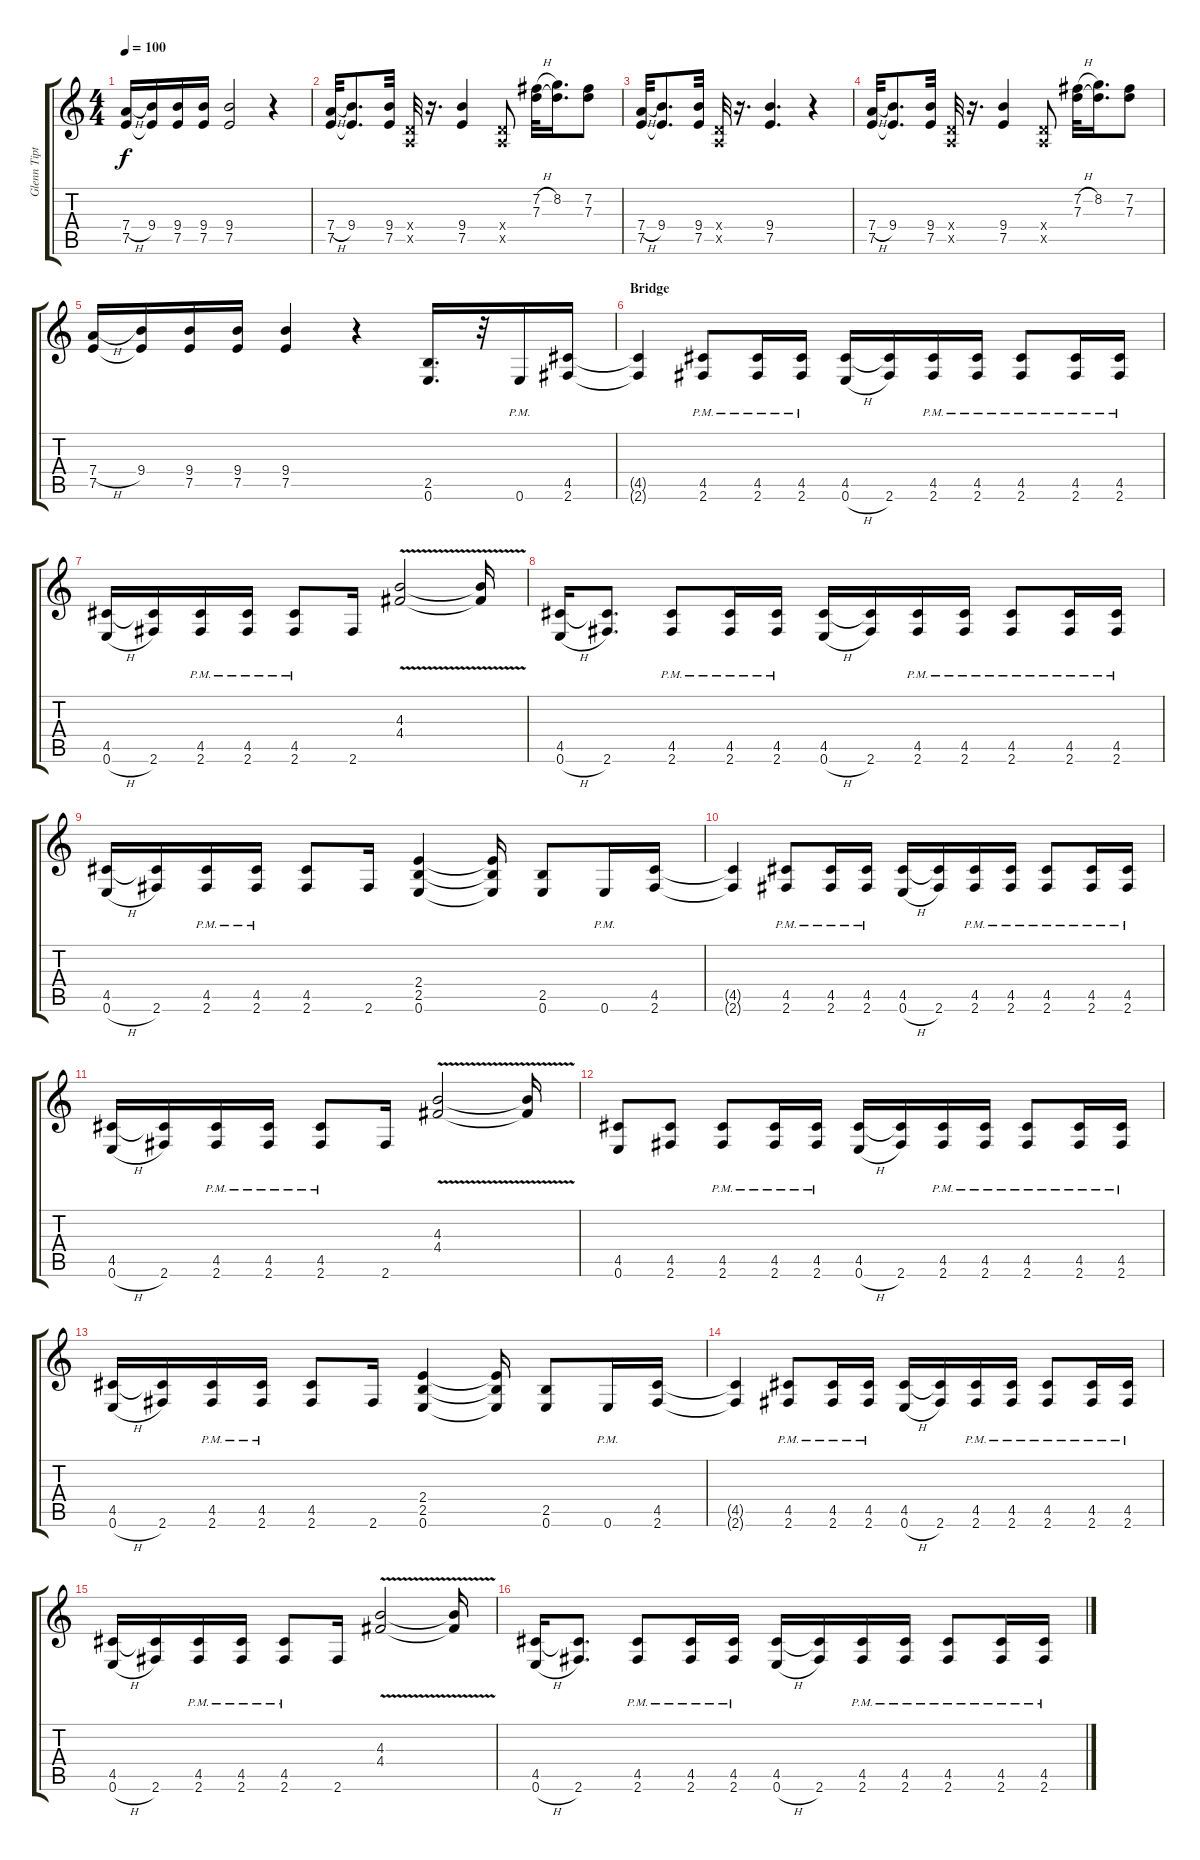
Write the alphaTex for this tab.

\track ("Glenn Tipton" "Glenn Tipt") {instrument distortionguitar}
\staff {score tabs}
\tuning (E4 B3 G3 D3 A2 E2) {hide}
\ts (4 4)
\tempo 100
\clef g2
\ks c
(7.4{h} 7.5).16{dy f} (9.4 7.5{t}).16 (9.4 7.5).16 (9.4 7.5).16 (9.4 7.5).2 r.4 |
(7.4{h} 7.5).32 (9.4 7.5{t}).8{d} (9.4 7.5).32 (0.4{x} 0.5{x}).32 r.16{d} (9.4 7.5).4 (0.4{x} 0.5{x}).8 (7.2{h} 7.3).32 (8.2 7.3{t}).16{d} (7.2 7.3).8 |
(7.4{h} 7.5).32 (9.4 7.5{t}).8{d} (9.4 7.5).32 (0.4{x} 0.5{x}).32 r.16{d} (9.4 7.5).4{d} r.4 |
(7.4{h} 7.5).32 (9.4 7.5{t}).8{d} (9.4 7.5).32 (0.4{x} 0.5{x}).32 r.16{d} (9.4 7.5).4 (0.4{x} 0.5{x}).8 (7.2{h} 7.3).32 (8.2 7.3{t}).16{d} (7.2 7.3).8 |
(7.4{h} 7.5).16 (9.4 7.5{t}).16 (9.4 7.5).16 (9.4 7.5).16 (9.4 7.5).4 r.4 (2.5 0.6).16{d} r.32 0.6{pm}.16 (4.5 2.6).16 |
\section ("" "Bridge")
(4.5{t} 2.6{t}).4 (4.5{pm} 2.6{pm}).8 (4.5{pm} 2.6{pm}).16 (4.5{pm} 2.6{pm}).16 (4.5 0.6{h}).16 (4.5{t} 2.6).16 (4.5{pm} 2.6{pm}).16 (4.5{pm} 2.6{pm}).16 (4.5{pm} 2.6{pm}).8 (4.5{pm} 2.6{pm}).16 (4.5{pm} 2.6{pm}).16 |
(4.5 0.6{h}).16 (4.5{t} 2.6).16 (4.5{pm} 2.6{pm}).16 (4.5{pm} 2.6{pm}).16 (4.5{pm} 2.6{pm}).8 2.6.16 (4.3{v} 4.4{v}).2 (4.3{t} 4.4{t}).16 |
(4.5 0.6{h}).16 (4.5{t} 2.6).8{d} (4.5{pm} 2.6{pm}).8 (4.5{pm} 2.6{pm}).16 (4.5{pm} 2.6{pm}).16 (4.5 0.6{h}).16 (4.5{t} 2.6).16 (4.5{pm} 2.6{pm}).16 (4.5{pm} 2.6{pm}).16 (4.5{pm} 2.6{pm}).8 (4.5{pm} 2.6{pm}).16 (4.5{pm} 2.6{pm}).16 |
(4.5 0.6{h}).16 (4.5{t} 2.6).16 (4.5{pm} 2.6{pm}).16 (4.5{pm} 2.6{pm}).16 (4.5 2.6).8 2.6.16 (2.4 2.5 0.6).4 (2.4{t} 2.5{t} 0.6{t}).16 (2.5 0.6).8 0.6{pm}.16 (4.5 2.6).16 |
(4.5{t} 2.6{t}).4 (4.5{pm} 2.6{pm}).8 (4.5{pm} 2.6{pm}).16 (4.5{pm} 2.6{pm}).16 (4.5 0.6{h}).16 (4.5{t} 2.6).16 (4.5{pm} 2.6{pm}).16 (4.5{pm} 2.6{pm}).16 (4.5{pm} 2.6{pm}).8 (4.5{pm} 2.6{pm}).16 (4.5{pm} 2.6{pm}).16 |
(4.5 0.6{h}).16 (4.5{t} 2.6).16 (4.5{pm} 2.6{pm}).16 (4.5{pm} 2.6{pm}).16 (4.5{pm} 2.6{pm}).8 2.6.16 (4.3{v} 4.4{v}).2 (4.3{t} 4.4{t}).16 |
(4.5 0.6).8 (4.5 2.6).8 (4.5{pm} 2.6{pm}).8 (4.5{pm} 2.6{pm}).16 (4.5{pm} 2.6{pm}).16 (4.5 0.6{h}).16 (4.5{t} 2.6).16 (4.5{pm} 2.6{pm}).16 (4.5{pm} 2.6{pm}).16 (4.5{pm} 2.6{pm}).8 (4.5{pm} 2.6{pm}).16 (4.5{pm} 2.6{pm}).16 |
(4.5 0.6{h}).16 (4.5{t} 2.6).16 (4.5{pm} 2.6{pm}).16 (4.5{pm} 2.6{pm}).16 (4.5 2.6).8 2.6.16 (2.4 2.5 0.6).4 (2.4{t} 2.5{t} 0.6{t}).16 (2.5 0.6).8 0.6{pm}.16 (4.5 2.6).16 |
(4.5{t} 2.6{t}).4 (4.5{pm} 2.6{pm}).8 (4.5{pm} 2.6{pm}).16 (4.5{pm} 2.6{pm}).16 (4.5 0.6{h}).16 (4.5{t} 2.6).16 (4.5{pm} 2.6{pm}).16 (4.5{pm} 2.6{pm}).16 (4.5{pm} 2.6{pm}).8 (4.5{pm} 2.6{pm}).16 (4.5{pm} 2.6{pm}).16 |
(4.5 0.6{h}).16 (4.5{t} 2.6).16 (4.5{pm} 2.6{pm}).16 (4.5{pm} 2.6{pm}).16 (4.5{pm} 2.6{pm}).8 2.6.16 (4.3{v} 4.4{v}).2 (4.3{t} 4.4{t}).16 |
(4.5 0.6{h}).16 (4.5{t} 2.6).8{d} (4.5{pm} 2.6{pm}).8 (4.5{pm} 2.6{pm}).16 (4.5{pm} 2.6{pm}).16 (4.5 0.6{h}).16 (4.5{t} 2.6).16 (4.5{pm} 2.6{pm}).16 (4.5{pm} 2.6{pm}).16 (4.5{pm} 2.6{pm}).8 (4.5{pm} 2.6{pm}).16 (4.5{pm} 2.6{pm}).16
